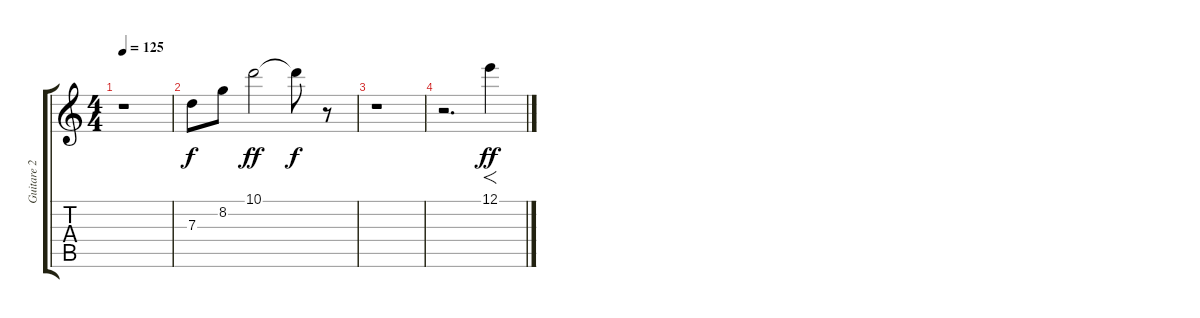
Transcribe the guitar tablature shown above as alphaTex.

\track ("Guitare 2" "Guitare 2") {instrument overdrivenguitar}
\staff {score tabs}
\tuning (E4 B3 G3 D3 A2 E2) {hide}
\ts (4 4)
\tempo 125
\clef g2
\ks c
r.1{dy ff} |
7.3.8{dy f} 8.2.8 10.1.2{dy ff} 10.1{t}.8{dy f} r.8 |
r.1 |
r.2{d} 12.1.4{f dy ff}
